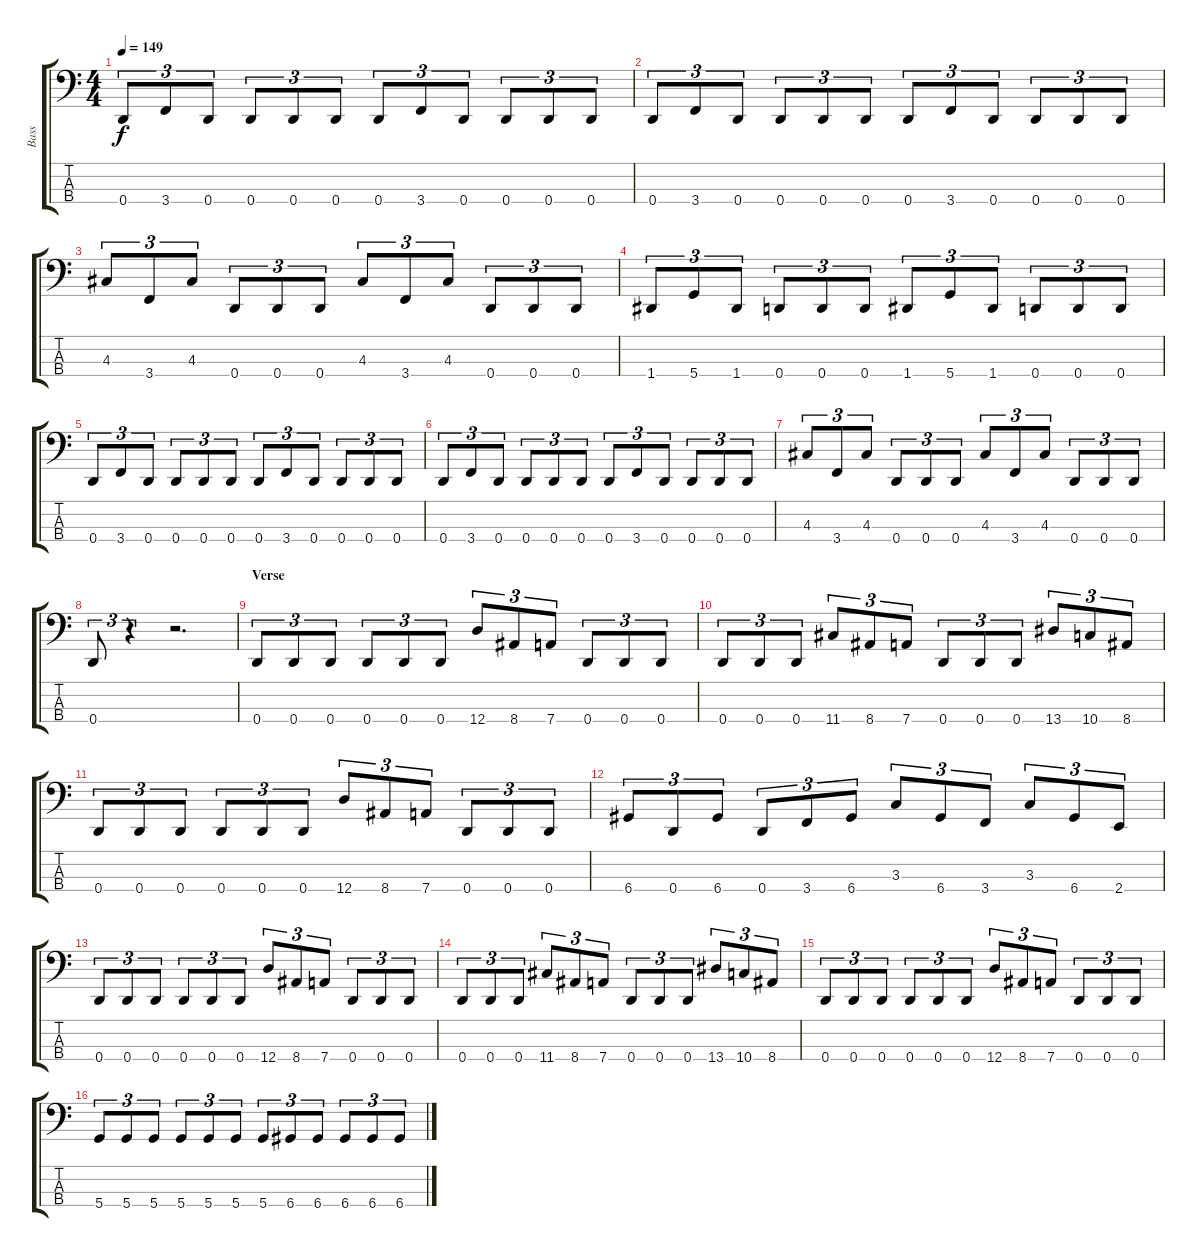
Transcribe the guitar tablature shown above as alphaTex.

\track ("Bass" "Bass") {instrument electricbasspick}
\staff {score tabs}
\tuning (G2 D2 A1 D1) {hide}
\ts (4 4)
\tempo 149
\clef f4
\ks c
0.4.8{tu (3 2) dy f} 3.4.8{tu (3 2)} 0.4.8{tu (3 2)} 0.4.8{tu (3 2)} 0.4.8{tu (3 2)} 0.4.8{tu (3 2)} 0.4.8{tu (3 2)} 3.4.8{tu (3 2)} 0.4.8{tu (3 2)} 0.4.8{tu (3 2)} 0.4.8{tu (3 2)} 0.4.8{tu (3 2)} |
0.4.8{tu (3 2)} 3.4.8{tu (3 2)} 0.4.8{tu (3 2)} 0.4.8{tu (3 2)} 0.4.8{tu (3 2)} 0.4.8{tu (3 2)} 0.4.8{tu (3 2)} 3.4.8{tu (3 2)} 0.4.8{tu (3 2)} 0.4.8{tu (3 2)} 0.4.8{tu (3 2)} 0.4.8{tu (3 2)} |
4.3.8{tu (3 2)} 3.4.8{tu (3 2)} 4.3.8{tu (3 2)} 0.4.8{tu (3 2)} 0.4.8{tu (3 2)} 0.4.8{tu (3 2)} 4.3.8{tu (3 2)} 3.4.8{tu (3 2)} 4.3.8{tu (3 2)} 0.4.8{tu (3 2)} 0.4.8{tu (3 2)} 0.4.8{tu (3 2)} |
1.4.8{tu (3 2)} 5.4.8{tu (3 2)} 1.4.8{tu (3 2)} 0.4.8{tu (3 2)} 0.4.8{tu (3 2)} 0.4.8{tu (3 2)} 1.4.8{tu (3 2)} 5.4.8{tu (3 2)} 1.4.8{tu (3 2)} 0.4.8{tu (3 2)} 0.4.8{tu (3 2)} 0.4.8{tu (3 2)} |
0.4.8{tu (3 2)} 3.4.8{tu (3 2)} 0.4.8{tu (3 2)} 0.4.8{tu (3 2)} 0.4.8{tu (3 2)} 0.4.8{tu (3 2)} 0.4.8{tu (3 2)} 3.4.8{tu (3 2)} 0.4.8{tu (3 2)} 0.4.8{tu (3 2)} 0.4.8{tu (3 2)} 0.4.8{tu (3 2)} |
0.4.8{tu (3 2)} 3.4.8{tu (3 2)} 0.4.8{tu (3 2)} 0.4.8{tu (3 2)} 0.4.8{tu (3 2)} 0.4.8{tu (3 2)} 0.4.8{tu (3 2)} 3.4.8{tu (3 2)} 0.4.8{tu (3 2)} 0.4.8{tu (3 2)} 0.4.8{tu (3 2)} 0.4.8{tu (3 2)} |
4.3.8{tu (3 2)} 3.4.8{tu (3 2)} 4.3.8{tu (3 2)} 0.4.8{tu (3 2)} 0.4.8{tu (3 2)} 0.4.8{tu (3 2)} 4.3.8{tu (3 2)} 3.4.8{tu (3 2)} 4.3.8{tu (3 2)} 0.4.8{tu (3 2)} 0.4.8{tu (3 2)} 0.4.8{tu (3 2)} |
0.4.8{tu (3 2)} r.4{tu (3 2)} r.2{d} |
\section ("" "Verse")
0.4.8{tu (3 2)} 0.4.8{tu (3 2)} 0.4.8{tu (3 2)} 0.4.8{tu (3 2)} 0.4.8{tu (3 2)} 0.4.8{tu (3 2)} 12.4.8{tu (3 2)} 8.4.8{tu (3 2)} 7.4.8{tu (3 2)} 0.4.8{tu (3 2)} 0.4.8{tu (3 2)} 0.4.8{tu (3 2)} |
0.4.8{tu (3 2)} 0.4.8{tu (3 2)} 0.4.8{tu (3 2)} 11.4.8{tu (3 2)} 8.4.8{tu (3 2)} 7.4.8{tu (3 2)} 0.4.8{tu (3 2)} 0.4.8{tu (3 2)} 0.4.8{tu (3 2)} 13.4.8{tu (3 2)} 10.4.8{tu (3 2)} 8.4.8{tu (3 2)} |
0.4.8{tu (3 2)} 0.4.8{tu (3 2)} 0.4.8{tu (3 2)} 0.4.8{tu (3 2)} 0.4.8{tu (3 2)} 0.4.8{tu (3 2)} 12.4.8{tu (3 2)} 8.4.8{tu (3 2)} 7.4.8{tu (3 2)} 0.4.8{tu (3 2)} 0.4.8{tu (3 2)} 0.4.8{tu (3 2)} |
6.4.8{tu (3 2)} 0.4.8{tu (3 2)} 6.4.8{tu (3 2)} 0.4.8{tu (3 2)} 3.4.8{tu (3 2)} 6.4.8{tu (3 2)} 3.3.8{tu (3 2)} 6.4.8{tu (3 2)} 3.4.8{tu (3 2)} 3.3.8{tu (3 2)} 6.4.8{tu (3 2)} 2.4.8{tu (3 2)} |
0.4.8{tu (3 2)} 0.4.8{tu (3 2)} 0.4.8{tu (3 2)} 0.4.8{tu (3 2)} 0.4.8{tu (3 2)} 0.4.8{tu (3 2)} 12.4.8{tu (3 2)} 8.4.8{tu (3 2)} 7.4.8{tu (3 2)} 0.4.8{tu (3 2)} 0.4.8{tu (3 2)} 0.4.8{tu (3 2)} |
0.4.8{tu (3 2)} 0.4.8{tu (3 2)} 0.4.8{tu (3 2)} 11.4.8{tu (3 2)} 8.4.8{tu (3 2)} 7.4.8{tu (3 2)} 0.4.8{tu (3 2)} 0.4.8{tu (3 2)} 0.4.8{tu (3 2)} 13.4.8{tu (3 2)} 10.4.8{tu (3 2)} 8.4.8{tu (3 2)} |
0.4.8{tu (3 2)} 0.4.8{tu (3 2)} 0.4.8{tu (3 2)} 0.4.8{tu (3 2)} 0.4.8{tu (3 2)} 0.4.8{tu (3 2)} 12.4.8{tu (3 2)} 8.4.8{tu (3 2)} 7.4.8{tu (3 2)} 0.4.8{tu (3 2)} 0.4.8{tu (3 2)} 0.4.8{tu (3 2)} |
5.4.8{tu (3 2)} 5.4.8{tu (3 2)} 5.4.8{tu (3 2)} 5.4.8{tu (3 2)} 5.4.8{tu (3 2)} 5.4.8{tu (3 2)} 5.4.8{tu (3 2)} 6.4.8{tu (3 2)} 6.4.8{tu (3 2)} 6.4.8{tu (3 2)} 6.4.8{tu (3 2)} 6.4.8{tu (3 2)}
